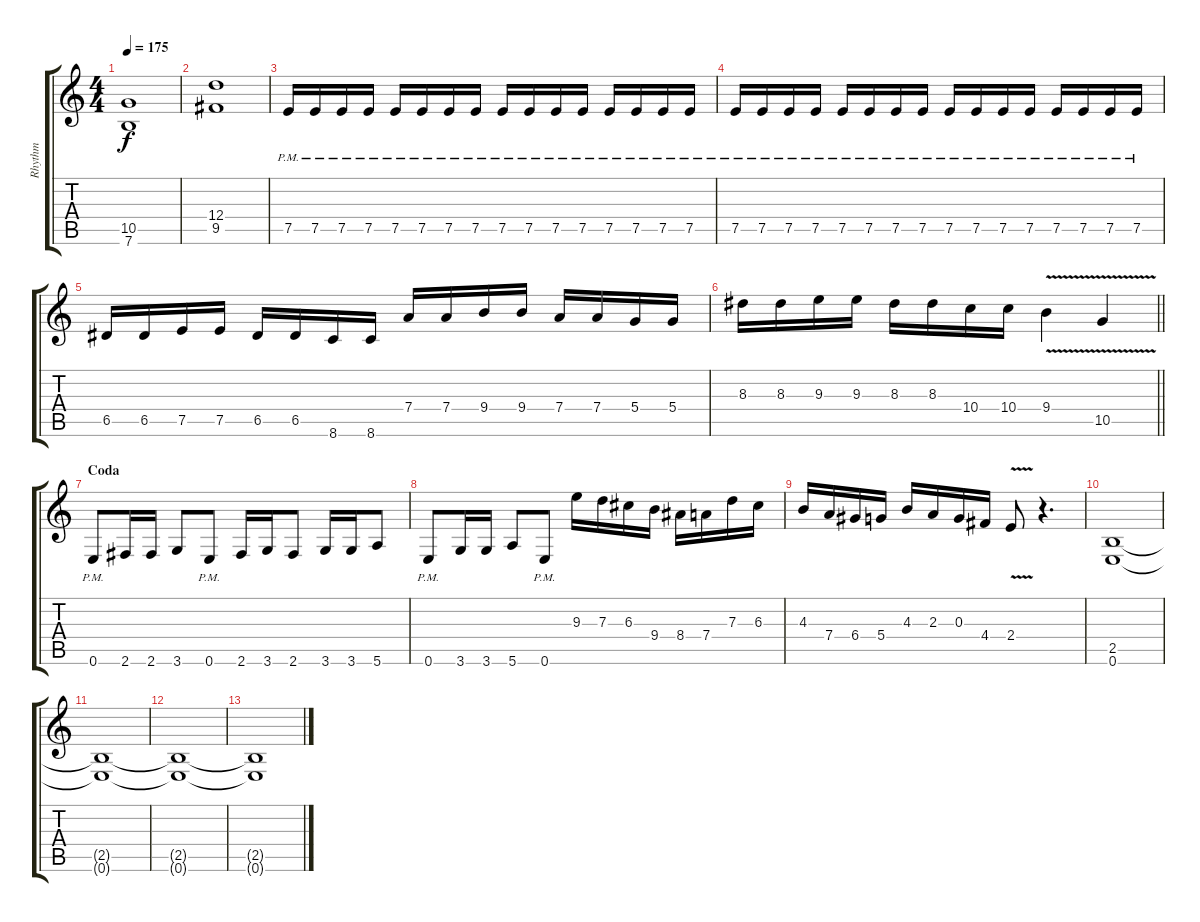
\track ("Rhythm" "Rhythm") {instrument distortionguitar}
\staff {score tabs}
\tuning (E4 B3 G3 D3 A2 E2) {hide}
\ts (4 4)
\tempo 175
\clef g2
\ks c
(10.5 7.6).1{dy f} |
(12.4 9.5).1 |
7.5{pm}.16 7.5{pm}.16 7.5{pm}.16 7.5{pm}.16 7.5{pm}.16 7.5{pm}.16 7.5{pm}.16 7.5{pm}.16 7.5{pm}.16 7.5{pm}.16 7.5{pm}.16 7.5{pm}.16 7.5{pm}.16 7.5{pm}.16 7.5{pm}.16 7.5{pm}.16 |
7.5{pm}.16 7.5{pm}.16 7.5{pm}.16 7.5{pm}.16 7.5{pm}.16 7.5{pm}.16 7.5{pm}.16 7.5{pm}.16 7.5{pm}.16 7.5{pm}.16 7.5{pm}.16 7.5{pm}.16 7.5{pm}.16 7.5{pm}.16 7.5{pm}.16 7.5{pm}.16 |
6.5.16 6.5.16 7.5.16 7.5.16 6.5.16 6.5.16 8.6.16 8.6.16 7.4.16 7.4.16 9.4.16 9.4.16 7.4.16 7.4.16 5.4.16 5.4.16 |
\barLineRight lightlight
8.3.16 8.3.16 9.3.16 9.3.16 8.3.16 8.3.16 10.4.16 10.4.16 9.4{v}.4 10.5{v}.4 |
\section ("" "Coda")
0.6{pm}.8 2.6.16 2.6.16 3.6.8 0.6{pm}.8 2.6.16 3.6.16 2.6.8 3.6.16 3.6.16 5.6.8 |
0.6{pm}.8 3.6.16 3.6.16 5.6.8 0.6{pm}.8 9.3.16 7.3.16 6.3.16 9.4.16 8.4.16 7.4.16 7.3.16 6.3.16 |
4.3.16 7.4.16 6.4.16 5.4.16 4.3.16 2.3.16 0.3.16 4.4.16 2.4{v}.8 r.4{d} |
(2.5 0.6).1 |
(2.5{t} 0.6{t}).1 |
(2.5{t} 0.6{t}).1 |
(2.5{t} 0.6{t}).1
